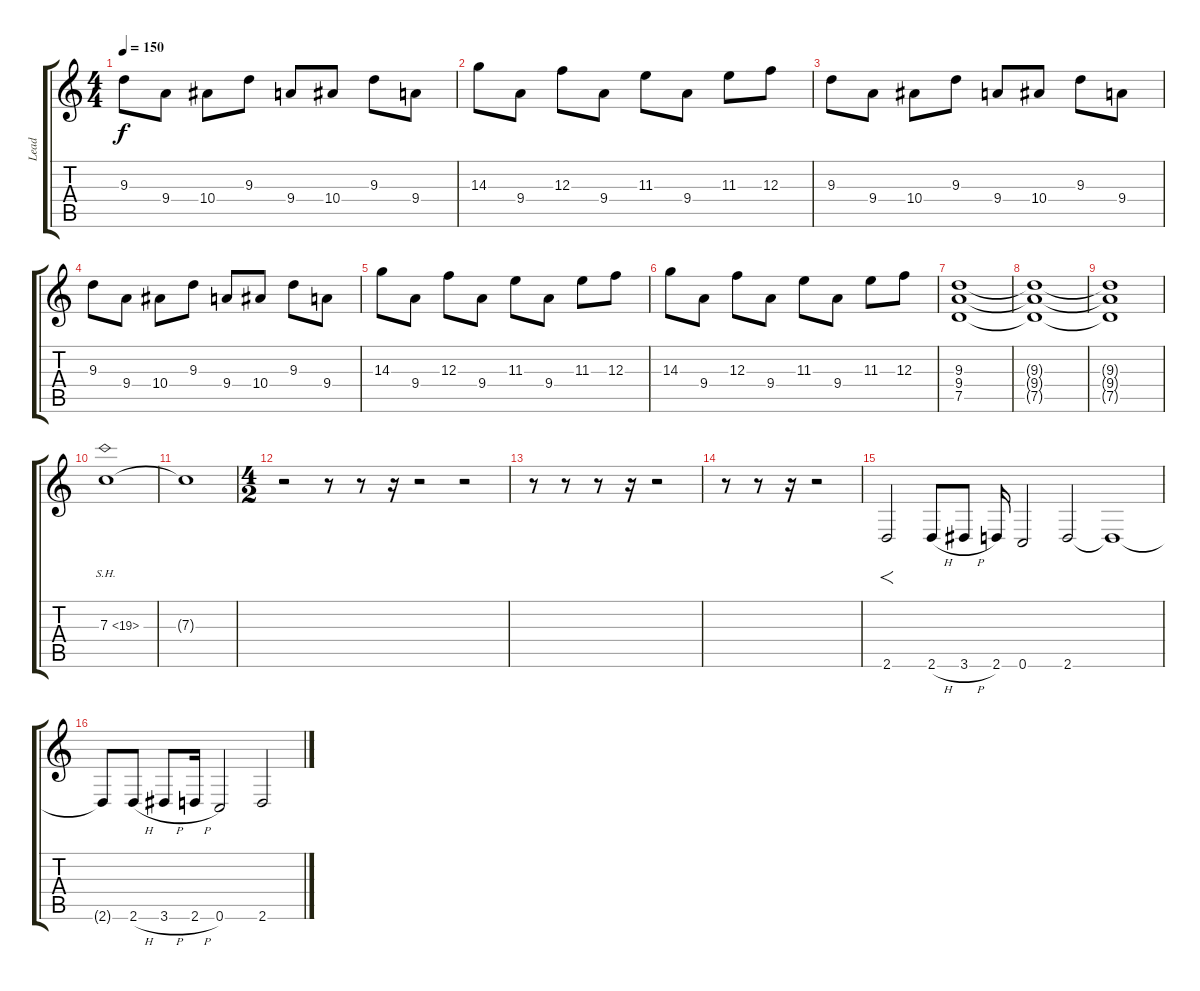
\track ("Lead" "Lead") {instrument distortionguitar}
\staff {score tabs}
\tuning (D4 A3 F3 C3 G2 C2) {hide}
\ts (4 4)
\tempo 150
\clef g2
\ks c
9.3.8{dy f} 9.4.8 10.4.8 9.3.8 9.4.8 10.4.8 9.3.8 9.4.8 |
14.3.8 9.4.8 12.3.8 9.4.8 11.3.8 9.4.8 11.3.8 12.3.8 |
9.3.8 9.4.8 10.4.8 9.3.8 9.4.8 10.4.8 9.3.8 9.4.8 |
9.3.8 9.4.8 10.4.8 9.3.8 9.4.8 10.4.8 9.3.8 9.4.8 |
14.3.8 9.4.8 12.3.8 9.4.8 11.3.8 9.4.8 11.3.8 12.3.8 |
14.3.8 9.4.8 12.3.8 9.4.8 11.3.8 9.4.8 11.3.8 12.3.8 |
(9.3 9.4 7.5).1 |
(9.3{t} 9.4{t} 7.5{t}).1 |
(9.3{t} 9.4{t} 7.5{t}).1 |
7.3{sh 12}.1 |
7.3{t}.1 |
\ts (4 2)
r.2 r.8 r.8 r.16 r.2 r.2 |
r.8 r.8 r.8 r.16 r.2 |
r.8 r.8 r.16 r.2 |
2.6.2{f} 2.6{h}.8 3.6{h}.8 2.6.16 0.6.2 2.6.2 2.6{t}.1 |
2.6{t}.8 2.6{h}.8 3.6{h}.8 2.6{h}.16 0.6.2 2.6.2
